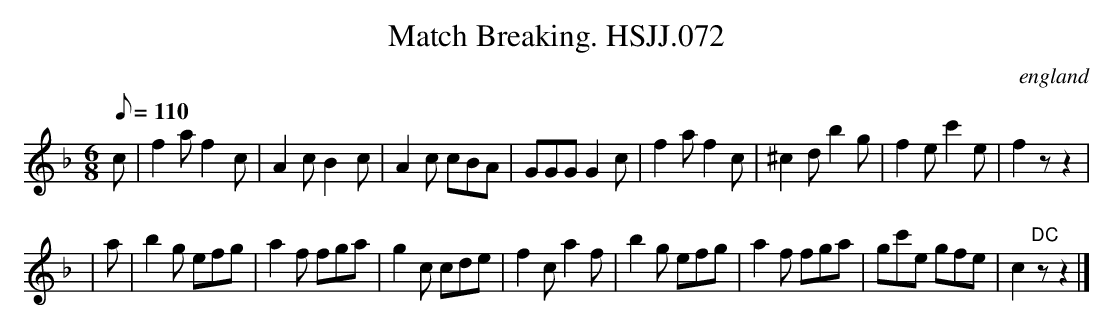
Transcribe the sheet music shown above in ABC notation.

X:1
T:Match Breaking. HSJJ.072
O:england
M:6/8
L:1/8
Q:110
K:F
c|f2af2-c|A2cB2-c|A2c cBA|GGGG2c|f2af2c|^c2db2g|f2ec'2e|f2zz2|
|a|b2g efg|a2f fga|g2c cde|f2ca2f|b2g efg|a2f fga|gc'e gfe|c2"DC"zz2|]
